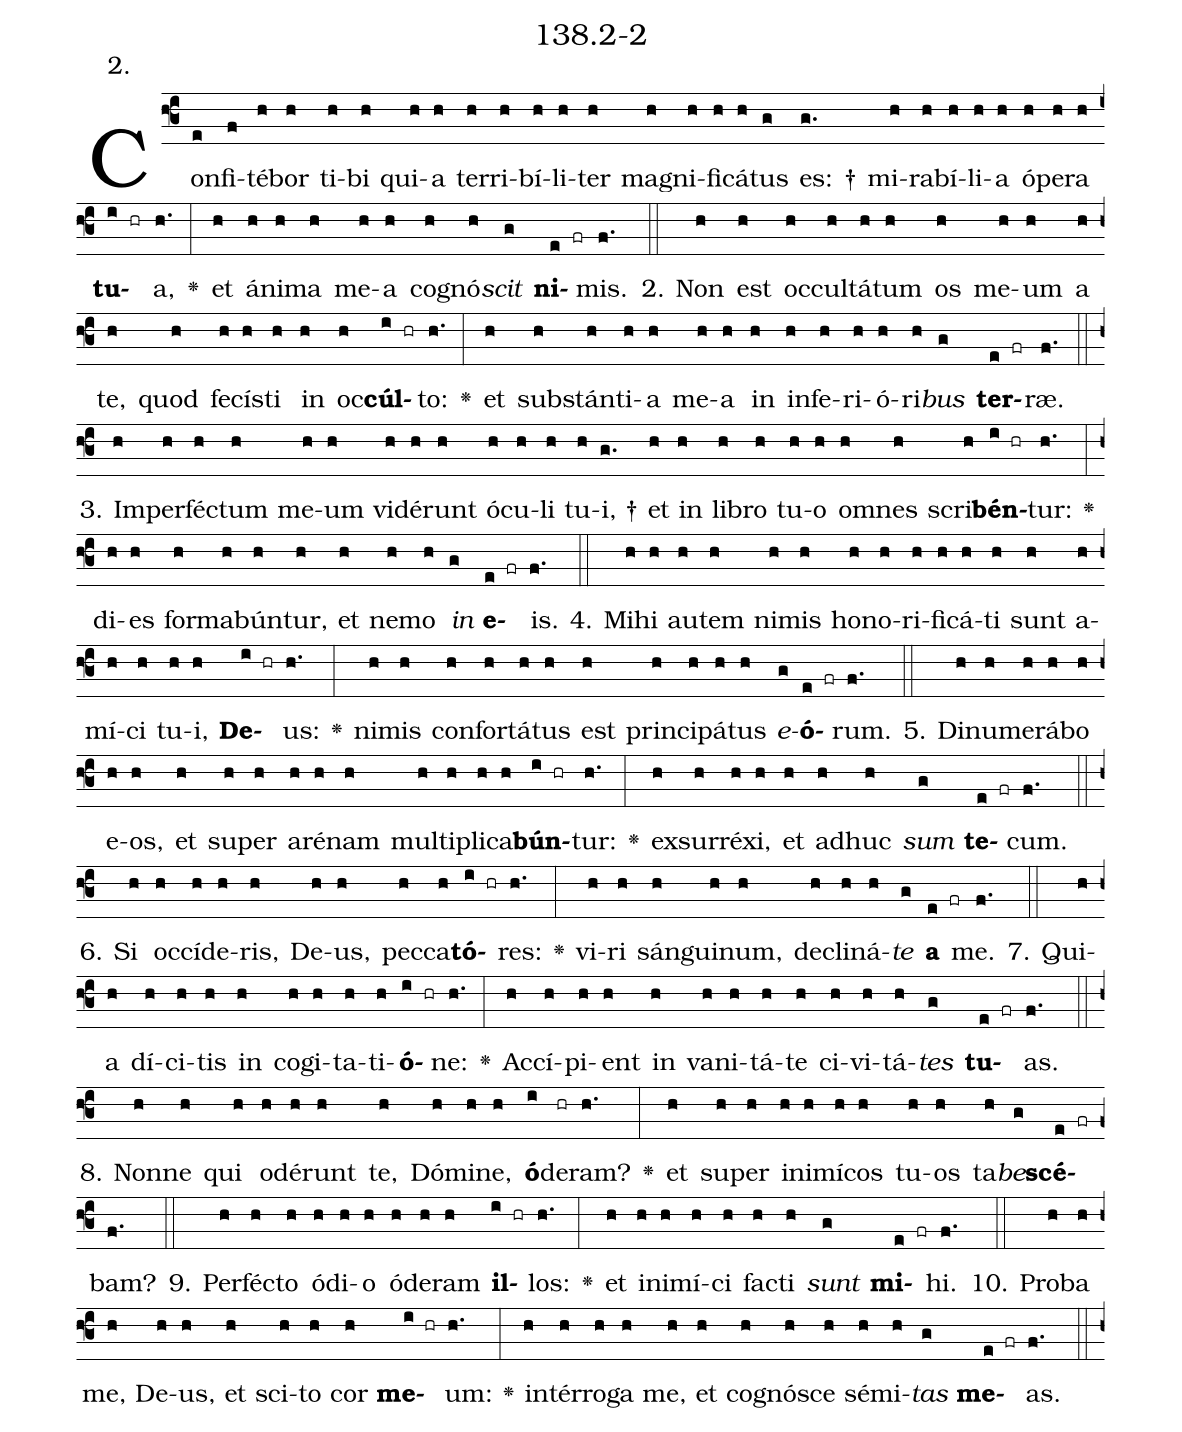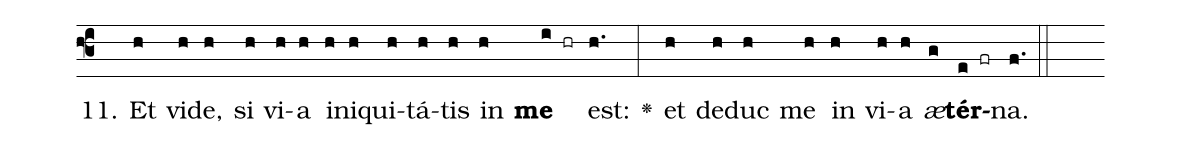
name: 138.2-2;
annotation: 2.;
%%
(f3)Con(e)fi(f)té(h)bor(h) ti(h)bi(h) qui(h)a(h) ter(h)ri(h)bí(h)li(h)ter(h) ma(h)gni(h)fi(h)cá(h)tus(g) es: †(g.) mi(h)ra(h)bí(h)li(h)a(h) ó(h)pe(h)ra(h) <b>tu</b>(i hr)a,(h.) <v>\greheightstar</v>(:) et(h) á(h)ni(h)ma(h) me(h)a(h) co(h)gnó(h)<i>scit</i>(g) <b>ni</b>(e fr)mis.(f.) (::)
2. Non(h) est(h) oc(h)cul(h)tá(h)tum(h) os(h) me(h)um(h) a(h) te,(h) quod(h) fe(h)cís(h)ti(h) in(h) oc(h)<b>cúl</b>(i hr)to:(h.) <v>\greheightstar</v>(:) et(h) sub(h)stán(h)ti(h)a(h) me(h)a(h) in(h) in(h)fe(h)ri(h)ó(h)ri(h)<i>bus</i>(g) <b>ter</b>(e fr)ræ.(f.) (::)
3. Im(h)per(h)féc(h)tum(h) me(h)um(h) vi(h)dé(h)runt(h) ó(h)cu(h)li(h) tu(h)i, †(g.) et(h) in(h) li(h)bro(h) tu(h)o(h) om(h)nes(h) scri(h)<b>bén</b>(i hr)tur:(h.) <v>\greheightstar</v>(:) di(h)es(h) for(h)ma(h)bún(h)tur,(h) et(h) ne(h)mo(h) <i>in</i>(g) <b>e</b>(e fr)is.(f.) (::)
4. Mi(h)hi(h) au(h)tem(h) ni(h)mis(h) ho(h)no(h)ri(h)fi(h)cá(h)ti(h) sunt(h) a(h)mí(h)ci(h) tu(h)i,(h) <b>De</b>(i hr)us:(h.) <v>\greheightstar</v>(:) ni(h)mis(h) con(h)for(h)tá(h)tus(h) est(h) prin(h)ci(h)pá(h)tus(h) <i>e</i>(g)<b>ó</b>(e fr)rum.(f.) (::)
5. Di(h)nu(h)me(h)rá(h)bo(h) e(h)os,(h) et(h) su(h)per(h) a(h)ré(h)nam(h) mul(h)ti(h)pli(h)ca(h)<b>bún</b>(i hr)tur:(h.) <v>\greheightstar</v>(:) ex(h)sur(h)ré(h)xi,(h) et(h) ad(h)huc(h) <i>sum</i>(g) <b>te</b>(e fr)cum.(f.) (::)
6. Si(h) oc(h)cí(h)de(h)ris,(h) De(h)us,(h) pec(h)ca(h)<b>tó</b>(i hr)res:(h.) <v>\greheightstar</v>(:) vi(h)ri(h) sán(h)gui(h)num,(h) de(h)cli(h)ná(h)<i>te</i>(g) <b>a</b>(e fr) me.(f.) (::)
7. Qui(h)a(h) dí(h)ci(h)tis(h) in(h) co(h)gi(h)ta(h)ti(h)<b>ó</b>(i hr)ne:(h.) <v>\greheightstar</v>(:) Ac(h)cí(h)pi(h)ent(h) in(h) va(h)ni(h)tá(h)te(h) ci(h)vi(h)tá(h)<i>tes</i>(g) <b>tu</b>(e fr)as.(f.) (::)
8. Non(h)ne(h) qui(h) o(h)dé(h)runt(h) te,(h) Dó(h)mi(h)ne,(h) <b>ó</b>(i)de(hr)ram?(h.) <v>\greheightstar</v>(:) et(h) su(h)per(h) in(h)i(h)mí(h)cos(h) tu(h)os(h) ta(h)<i>be</i>(g)<b>scé</b>(e fr)bam?(f.) (::)
9. Per(h)féc(h)to(h) ó(h)di(h)o(h) ó(h)de(h)ram(h) <b>il</b>(i hr)los:(h.) <v>\greheightstar</v>(:) et(h) in(h)i(h)mí(h)ci(h) fac(h)ti(h) <i>sunt</i>(g) <b>mi</b>(e fr)hi.(f.) (::)
10. Pro(h)ba(h) me,(h) De(h)us,(h) et(h) sci(h)to(h) cor(h) <b>me</b>(i hr)um:(h.) <v>\greheightstar</v>(:) in(h)tér(h)ro(h)ga(h) me,(h) et(h) co(h)gnó(h)sce(h) sé(h)mi(h)<i>tas</i>(g) <b>me</b>(e fr)as.(f.) (::)
11. Et(h) vi(h)de,(h) si(h) vi(h)a(h) in(h)i(h)qui(h)tá(h)tis(h) in(h) <b>me</b>(i hr) est:(h.) <v>\greheightstar</v>(:) et(h) de(h)duc(h) me(h) in(h) vi(h)a(h) <i>æ</i>(g)<b>tér</b>(e fr)na.(f.) (::)
